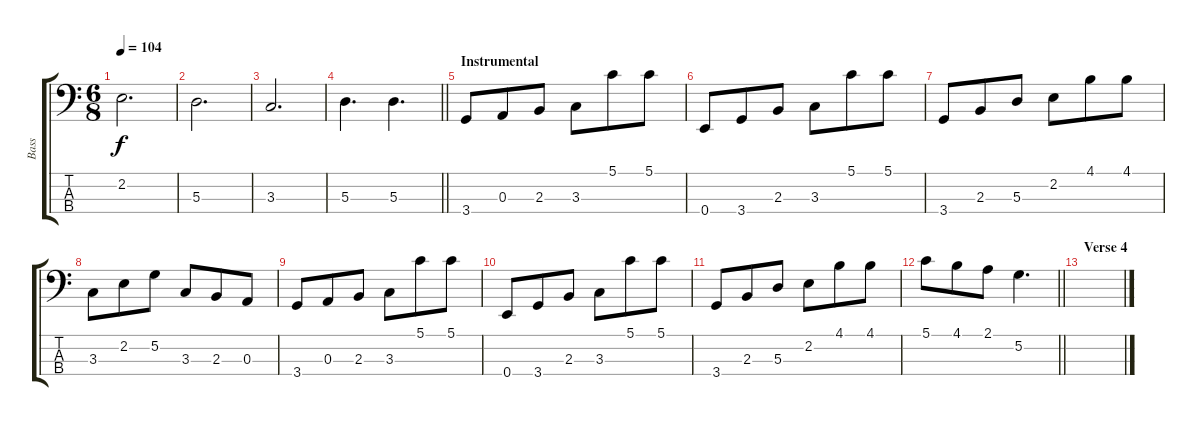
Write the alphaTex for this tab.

\track ("Bass" "Bass") {instrument electricbassfinger}
\staff {score tabs}
\tuning (G2 D2 A1 E1) {hide}
\ts (6 8)
\tempo 104
\clef f4
\ks c
2.2.2{d dy f} |
5.3.2{d} |
3.3.2{d} |
\barLineRight lightlight
5.3.4{d} 5.3.4{d} |
\section ("" "Instrumental")
3.4.8 0.3.8 2.3.8 3.3.8 5.1.8 5.1.8 |
0.4.8 3.4.8 2.3.8 3.3.8 5.1.8 5.1.8 |
3.4.8 2.3.8 5.3.8 2.2.8 4.1.8 4.1.8 |
3.3.8 2.2.8 5.2.8 3.3.8 2.3.8 0.3.8 |
3.4.8 0.3.8 2.3.8 3.3.8 5.1.8 5.1.8 |
0.4.8 3.4.8 2.3.8 3.3.8 5.1.8 5.1.8 |
3.4.8 2.3.8 5.3.8 2.2.8 4.1.8 4.1.8 |
\barLineRight lightlight
5.1.8 4.1.8 2.1.8 5.2.4{d} |
\section ("" "Verse 4")
